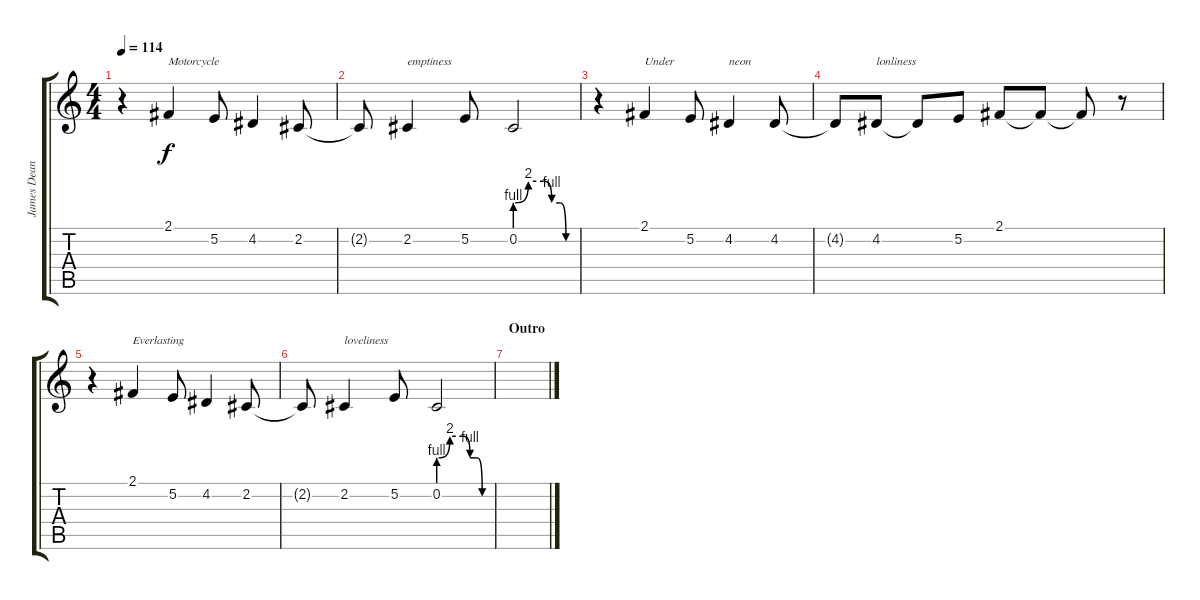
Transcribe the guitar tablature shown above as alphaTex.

\track ("James Dean Bradfield Vocals" "James Dean") {instrument viola}
\staff {score tabs}
\tuning (E4 B3 G3 D3 A2 E2) {hide}
\ts (4 4)
\tempo 114
\clef g2
\ks c
r.4{dy f} 2.1.4{txt "Motorcycle"} 5.2.8 4.2.4 2.2.8 |
2.2{t}.8 2.2.4{txt "emptiness"} 5.2.8 0.2{be (custom 0 4 13 8 28 8 36 4 44 4 50 0 60 0)}.2 |
r.4 2.1.4{txt "Under"} 5.2.8 4.2.4{txt "neon"} 4.2.8 |
4.2{t}.8 4.2.8{txt "lonliness"} 4.2{t}.8 5.2.8 2.1.8 2.1{t}.8 2.1{t}.8 r.8 |
r.4 2.1.4{txt "Everlasting"} 5.2.8 4.2.4 2.2.8 |
2.2{t}.8 2.2.4{txt "loveliness"} 5.2.8 0.2{be (custom 0 4 13 8 28 8 36 4 44 4 50 0 60 0)}.2 |
\section ("" "Outro")
